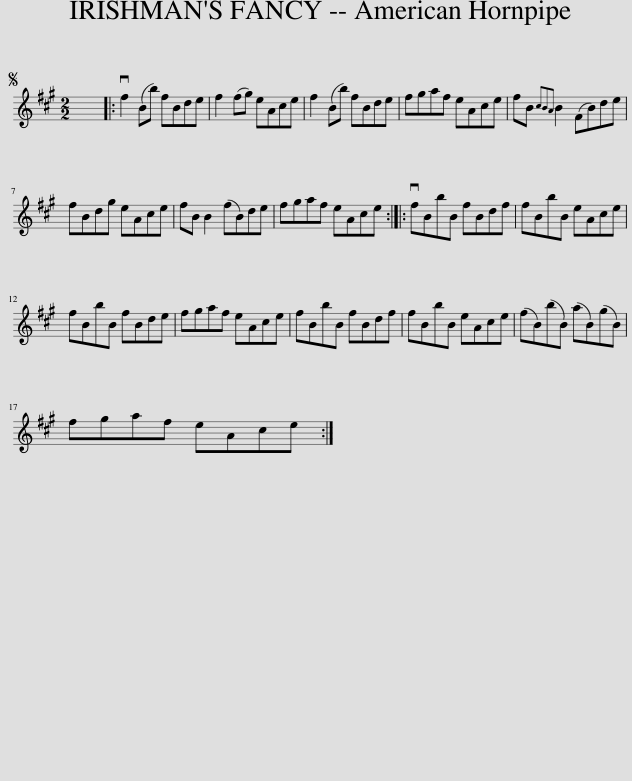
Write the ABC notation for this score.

X:1
L:1/8
M:2/2
I:linebreak $
K:A
V:1 treble
V:1
S x8 |: vf2 (Bb) fBde | f2 (fg) eAce | f2 (Bb) fBde | fgaf eAce | %5
 fB{cBA} B2 (FB)de |$ fBdg eAce | fB B2 (fB)de | fgaf eAce :: vfBbB fBdf | %10
 fBbB eAce |$ fBbB fBde | fgaf eAce | fBbB fBdf | fBbB eAce | %15
 (fB)(bB) (aB)(gB) |$ fgaf eAce :| %17
